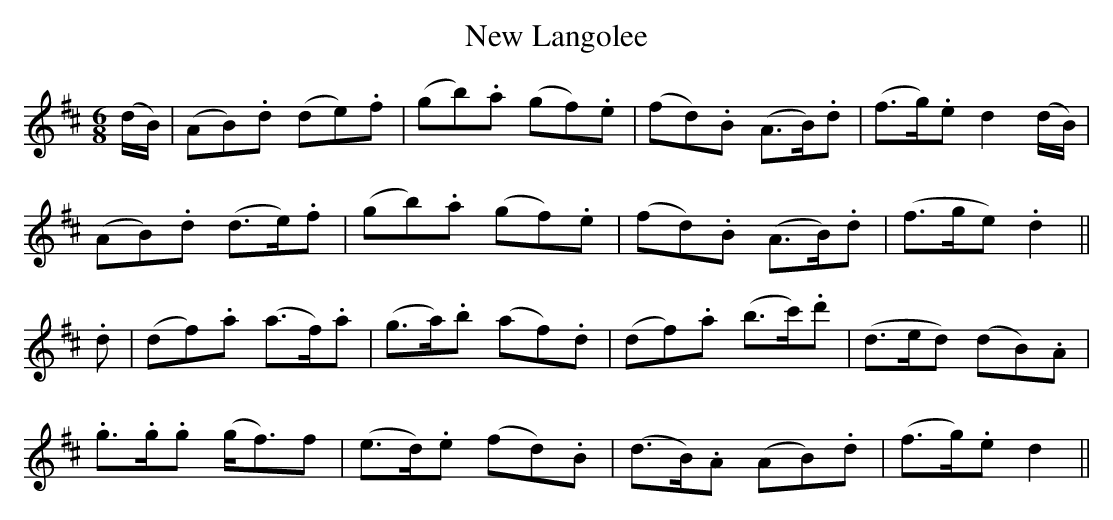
X:1
T: New Langolee
M: 6/8
L: 1/8
K: Dmaj
(d/B/)|(AB).d (de).f|(gb).a (gf).e|(fd).B (A>B).d|(f>g).e d2 (d/B/)|
(AB).d (d>e).f|(gb).a (gf).e|(fd).B (A>B).d|(f>ge) .d2||
.d|(df).a (a>f).a|(g>a).b (af).d|(df).a (b>c').d'|(d>ed) (dB).A|
.g>.g.g (g<f)f|(e>d).e (fd).B|(d>B).A (AB).d|(f>g).e d2||
